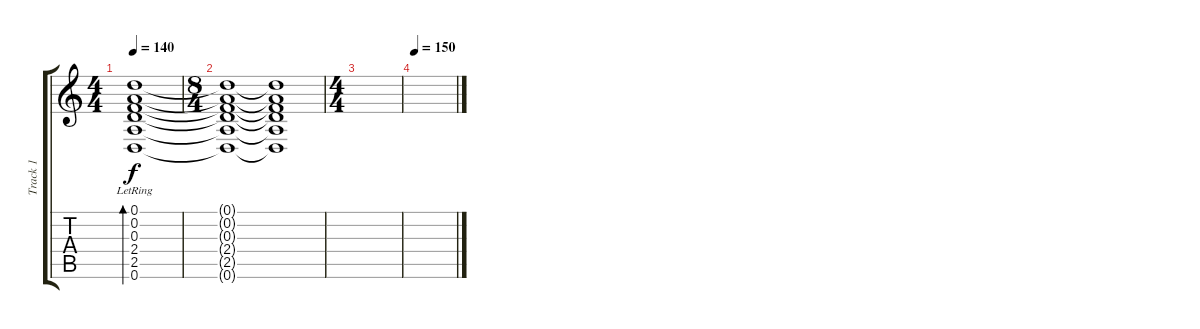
\track ("Track 1" "Track 1") {instrument acousticguitarsteel}
\staff {score tabs}
\tuning (D4 A3 F3 C3 G2 D2) {hide}
\ts (4 4)
\tempo 140
\clef g2
\ks c
(0.1 0.2 0.3 2.4 2.5 0.6{lr}).1{bd 480 dy f} |
\ts (8 4)
(0.1{t} 0.2{t} 0.3{t} 2.4{t} 2.5{t} 0.6{t}).1 (0.1{t} 0.2{t} 0.3{t} 2.4{t} 2.5{t} 0.6{t}).1 |
\ts (4 4)
|
\tempo 150
